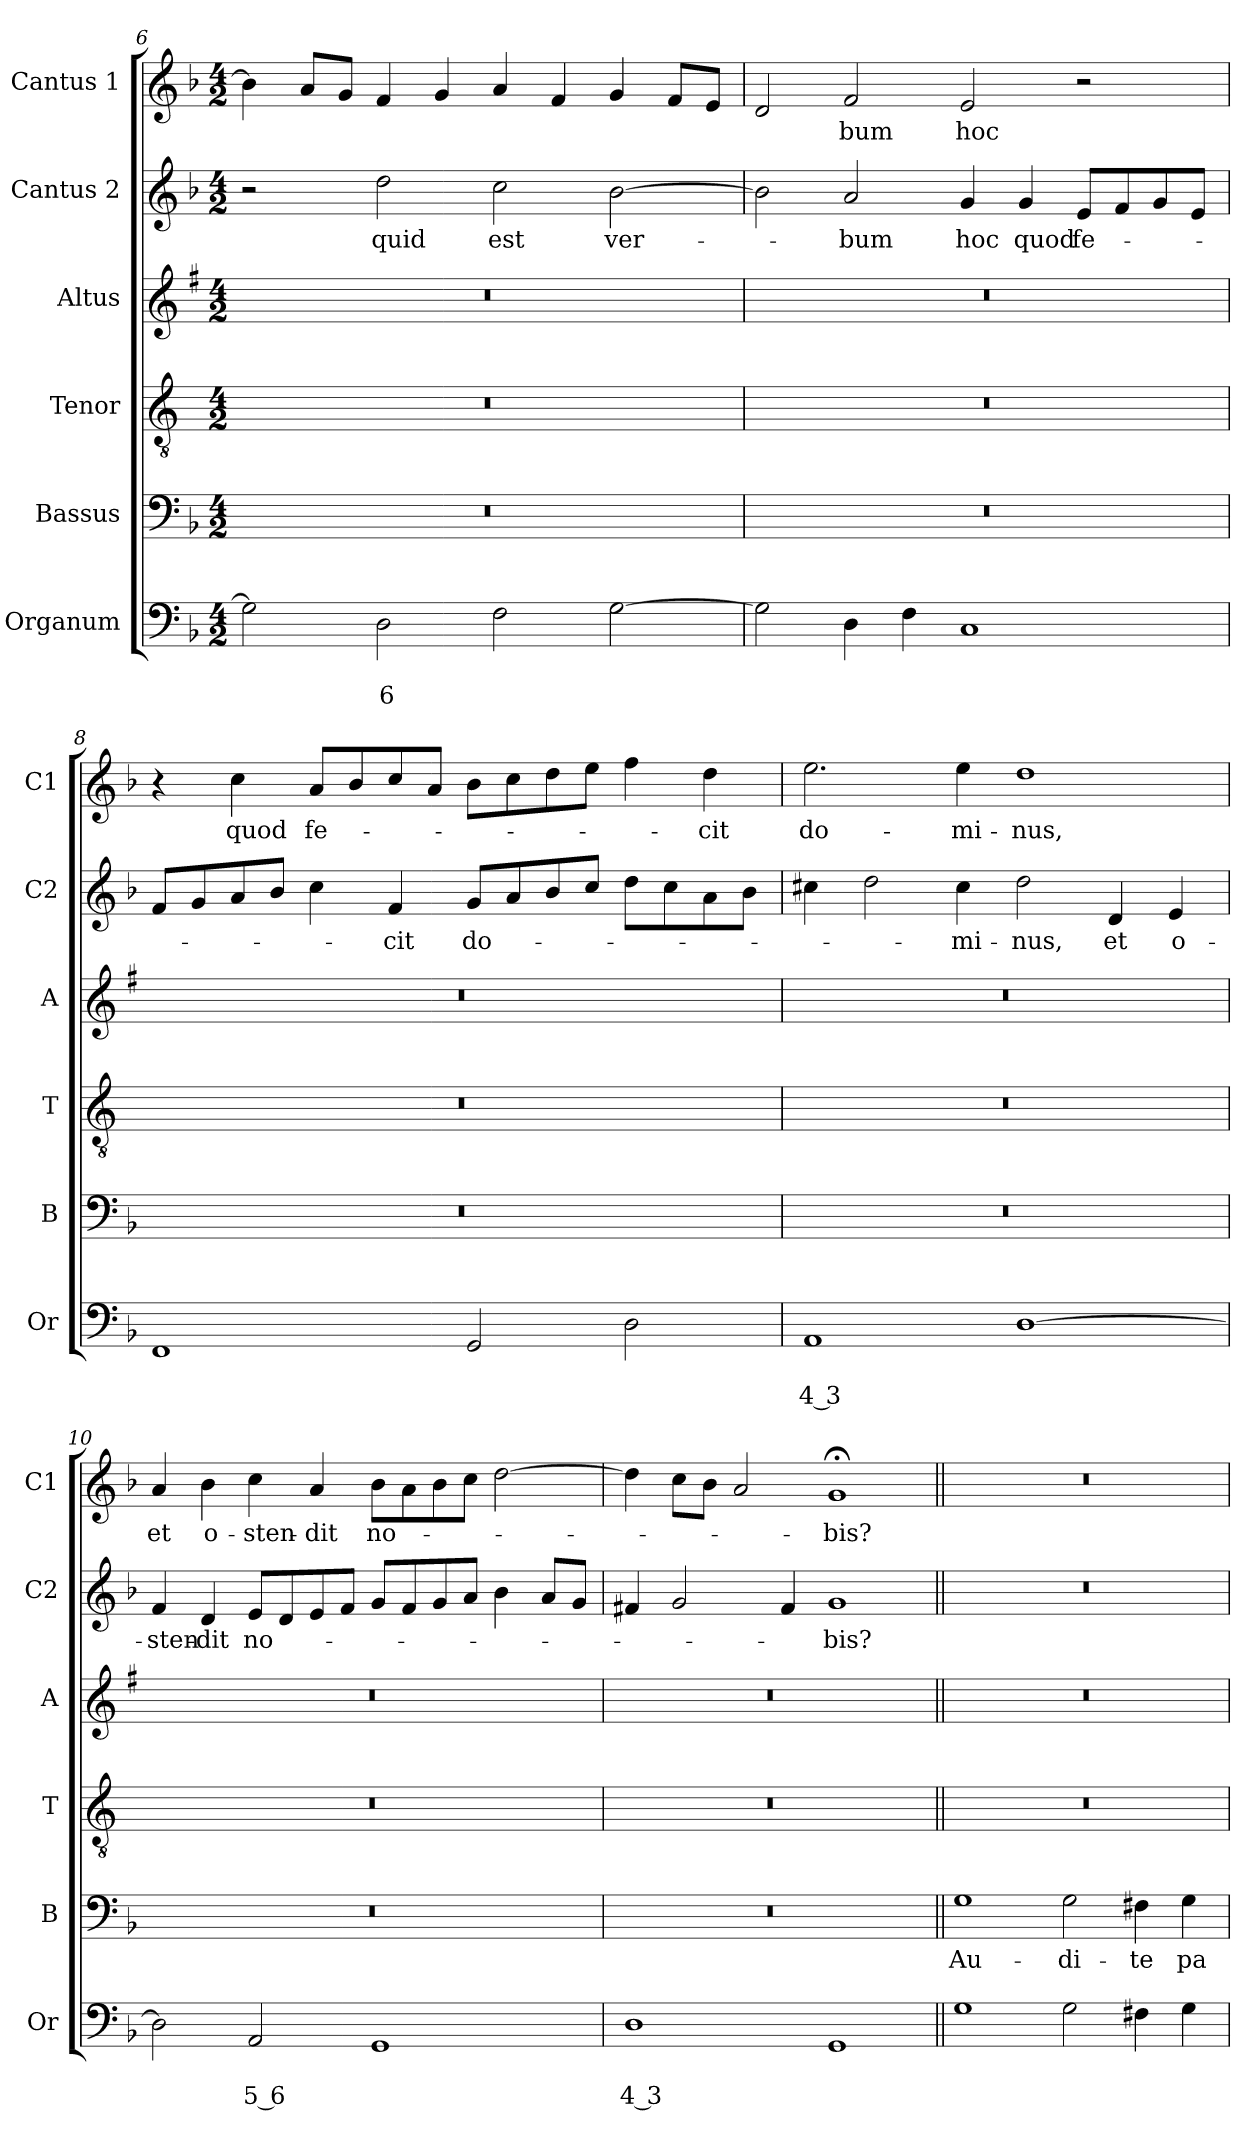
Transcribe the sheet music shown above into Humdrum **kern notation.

**kern	**text	**text	**kern	**text	**kern	**kern	**kern	**text	**kern	**text
*part6	*part6	*part6	*part5	*part5	*part4	*part3	*part2	*part2	*part1	*part1
*staff6	*staff6	*staff6	*staff5	*staff5	*staff4	*staff3	*staff2	*staff2	*staff1	*staff1
*I"Organum	*	*	*I"Bassus	*	*I"Tenor	*I"Altus	*I"Cantus 2	*	*I"Cantus 1	*
*I'Or	*	*	*I'B	*	*I'T	*I'A	*I'C2	*	*I'C1	*
*clefF4	*	*	*clefF4	*	*clefGv2	*clefG2	*clefG2	*	*clefG2	*
*	*	*	*	*	*ITrd4c7	*ITrd1c2	*	*	*	*
*k[b-]	*	*	*k[b-]	*	*k[b-]	*k[b-]	*k[b-]	*	*k[b-]	*
*F:	*	*	*F:	*	*F:	*F:	*F:	*	*F:	*
*M4/2	*	*	*M4/2	*	*M4/2	*M4/2	*M4/2	*	*M4/2	*
=6	=6	=6	=6	=6	=6	=6	=6	=6	=6	=6
2G\]	.	.	0r	.	0r	0r	2r	.	4b-\]	.
.	.	.	.	.	.	.	.	.	8a/L	.
.	.	.	.	.	.	.	.	.	8g/J	.
!	!	!LO:LY:b	!	!	!	!	!	!LO:LY:b	!	!
2D\	.	6	.	.	.	.	2dd\	quid	4f/	.
.	.	.	.	.	.	.	.	.	4g/	.
!	!	!	!	!	!	!	!	!LO:LY:b	!	!
2F\	.	.	.	.	.	.	2cc\	est	4a/	.
.	.	.	.	.	.	.	.	.	4f/	.
!	!	!	!	!	!	!	!	!LO:LY:b	!	!
[2G\	.	.	.	.	.	.	[2b-\	ver-	4g/	.
.	.	.	.	.	.	.	.	.	8f/L	.
.	.	.	.	.	.	.	.	.	8e/J	.
=7	=7	=7	=7	=7	=7	=7	=7	=7	=7	=7
2G\]	.	.	0r	.	0r	0r	2b-\]	.	2d/	.
!	!	!	!	!	!	!	!	!LO:LY:b	!	!LO:LY:b
4D\	.	.	.	.	.	.	2a/	-bum	2f/	-bum
4F\	.	.	.	.	.	.	.	.	.	.
!	!	!	!	!	!	!	!	!LO:LY:b	!	!LO:LY:b
1C	.	.	.	.	.	.	4g/	hoc	2e/	hoc
!	!	!	!	!	!	!	!	!LO:LY:b	!	!
.	.	.	.	.	.	.	4g/	quod	.	.
!	!	!	!	!	!	!	!	!LO:LY:b	!	!
.	.	.	.	.	.	.	8e/L	fe-	2r	.
.	.	.	.	.	.	.	8f/	.	.	.
.	.	.	.	.	.	.	8g/	.	.	.
.	.	.	.	.	.	.	8e/J	.	.	.
=8	=8	=8	=8	=8	=8	=8	=8	=8	=8	=8
1FF	.	.	0r	.	0r	0r	8f/L	.	4r	.
.	.	.	.	.	.	.	8g/	.	.	.
!	!	!	!	!	!	!	!	!	!	!LO:LY:b
.	.	.	.	.	.	.	8a/	.	4cc\	quod
.	.	.	.	.	.	.	8b-/J	.	.	.
!	!	!	!	!	!	!	!	!	!	!LO:LY:b
.	.	.	.	.	.	.	4cc\	.	8a/L	fe-
.	.	.	.	.	.	.	.	.	8b-/	.
!	!	!	!	!	!	!	!	!LO:LY:b	!	!
.	.	.	.	.	.	.	4f/	-cit	8cc/	.
.	.	.	.	.	.	.	.	.	8a/J	.
!	!	!	!	!	!	!	!	!LO:LY:b	!	!
2GG/	.	.	.	.	.	.	8g/L	do-	8b-\L	.
.	.	.	.	.	.	.	8a/	.	8cc\	.
.	.	.	.	.	.	.	8b-/	.	8dd\	.
.	.	.	.	.	.	.	8cc/J	.	8ee\J	.
2D\	.	.	.	.	.	.	8dd\L	.	4ff\	.
.	.	.	.	.	.	.	8cc\	.	.	.
!	!	!	!	!	!	!	!	!	!	!LO:LY:b
.	.	.	.	.	.	.	8a\	.	4dd\	-cit
.	.	.	.	.	.	.	8b-\J	.	.	.
!!LO:LB:g=z
=9	=9	=9	=9	=9	=9	=9	=9	=9	=9	=9
!	!	!LO:LY:b	!	!	!	!	!	!	!	!LO:LY:b
1AA	.	4 3	0r	.	0r	0r	4cc#X\	.	2.ee\	do-
.	.	.	.	.	.	.	2dd\	.	.	.
!	!	!	!	!	!	!	!	!LO:LY:b	!	!LO:LY:b
.	.	.	.	.	.	.	4cc#\	-mi-	4ee\	-mi-
!	!	!	!	!	!	!	!	!LO:LY:b	!	!LO:LY:b
[1D	.	.	.	.	.	.	2dd\	-nus,	1dd	-nus,
!	!	!	!	!	!	!	!	!LO:LY:b	!	!
.	.	.	.	.	.	.	4d/	et	.	.
!	!	!	!	!	!	!	!	!LO:LY:b	!	!
.	.	.	.	.	.	.	4e/	o-	.	.
=10	=10	=10	=10	=10	=10	=10	=10	=10	=10	=10
!	!	!	!	!	!	!	!	!LO:LY:b	!	!LO:LY:b
2D\]	.	.	0r	.	0r	0r	4f/	-sten-	4a/	et
!	!	!	!	!	!	!	!	!LO:LY:b	!	!LO:LY:b
.	.	.	.	.	.	.	4d/	-dit	4b-\	o-
!	!	!LO:LY:b	!	!	!	!	!	!LO:LY:b	!	!LO:LY:b
2AA/	.	5 6	.	.	.	.	8e/L	no-	4cc\	-sten-
.	.	.	.	.	.	.	8d/	.	.	.
!	!	!	!	!	!	!	!	!	!	!LO:LY:b
.	.	.	.	.	.	.	8e/	.	4a/	-dit
.	.	.	.	.	.	.	8f/J	.	.	.
!	!	!	!	!	!	!	!	!	!	!LO:LY:b
1GG	.	.	.	.	.	.	8g/L	.	8b-\L	no-
.	.	.	.	.	.	.	8f/	.	8a\	.
.	.	.	.	.	.	.	8g/	.	8b-\	.
.	.	.	.	.	.	.	8a/J	.	8cc\J	.
.	.	.	.	.	.	.	4b-\	.	[2dd\	.
.	.	.	.	.	.	.	8a/L	.	.	.
.	.	.	.	.	.	.	8g/J	.	.	.
=11	=11	=11	=11	=11	=11	=11	=11	=11	=11	=11
!	!	!LO:LY:b	!	!	!	!	!	!	!	!
1D	.	4 3	0r	.	0r	0r	4f#X/	.	4dd\]	.
.	.	.	.	.	.	.	2g/	.	8cc\L	.
.	.	.	.	.	.	.	.	.	8b-\J	.
.	.	.	.	.	.	.	.	.	2a/	.
.	.	.	.	.	.	.	4f#/	.	.	.
!	!	!	!	!	!	!	!	!LO:LY:b	!	!LO:LY:b
1GG	.	.	.	.	.	.	1g	-bis?	1g;<	-bis?
=12||	=12||	=12||	=12||	=12||	=12||	=12||	=12||	=12||	=12||	=12||
!	!	!	!	!LO:LY:b	!	!	!	!	!	!
1G	.	.	1G	Au-	0r	0r	0r	.	0r	.
!	!	!	!	!LO:LY:b	!	!	!	!	!	!
2G\	.	.	2G\	-di-	.	.	.	.	.	.
!	!	!	!	!LO:LY:b	!	!	!	!	!	!
4F#X\	.	.	4F#X\	-te	.	.	.	.	.	.
!	!	!	!	!LO:LY:b	!	!	!	!	!	!
4G\	.	.	4G\	pa-	.	.	.	.	.	.
=	=	=	=	=	=	=	=	=	=	=
*-	*-	*-	*-	*-	*-	*-	*-	*-	*-	*-
